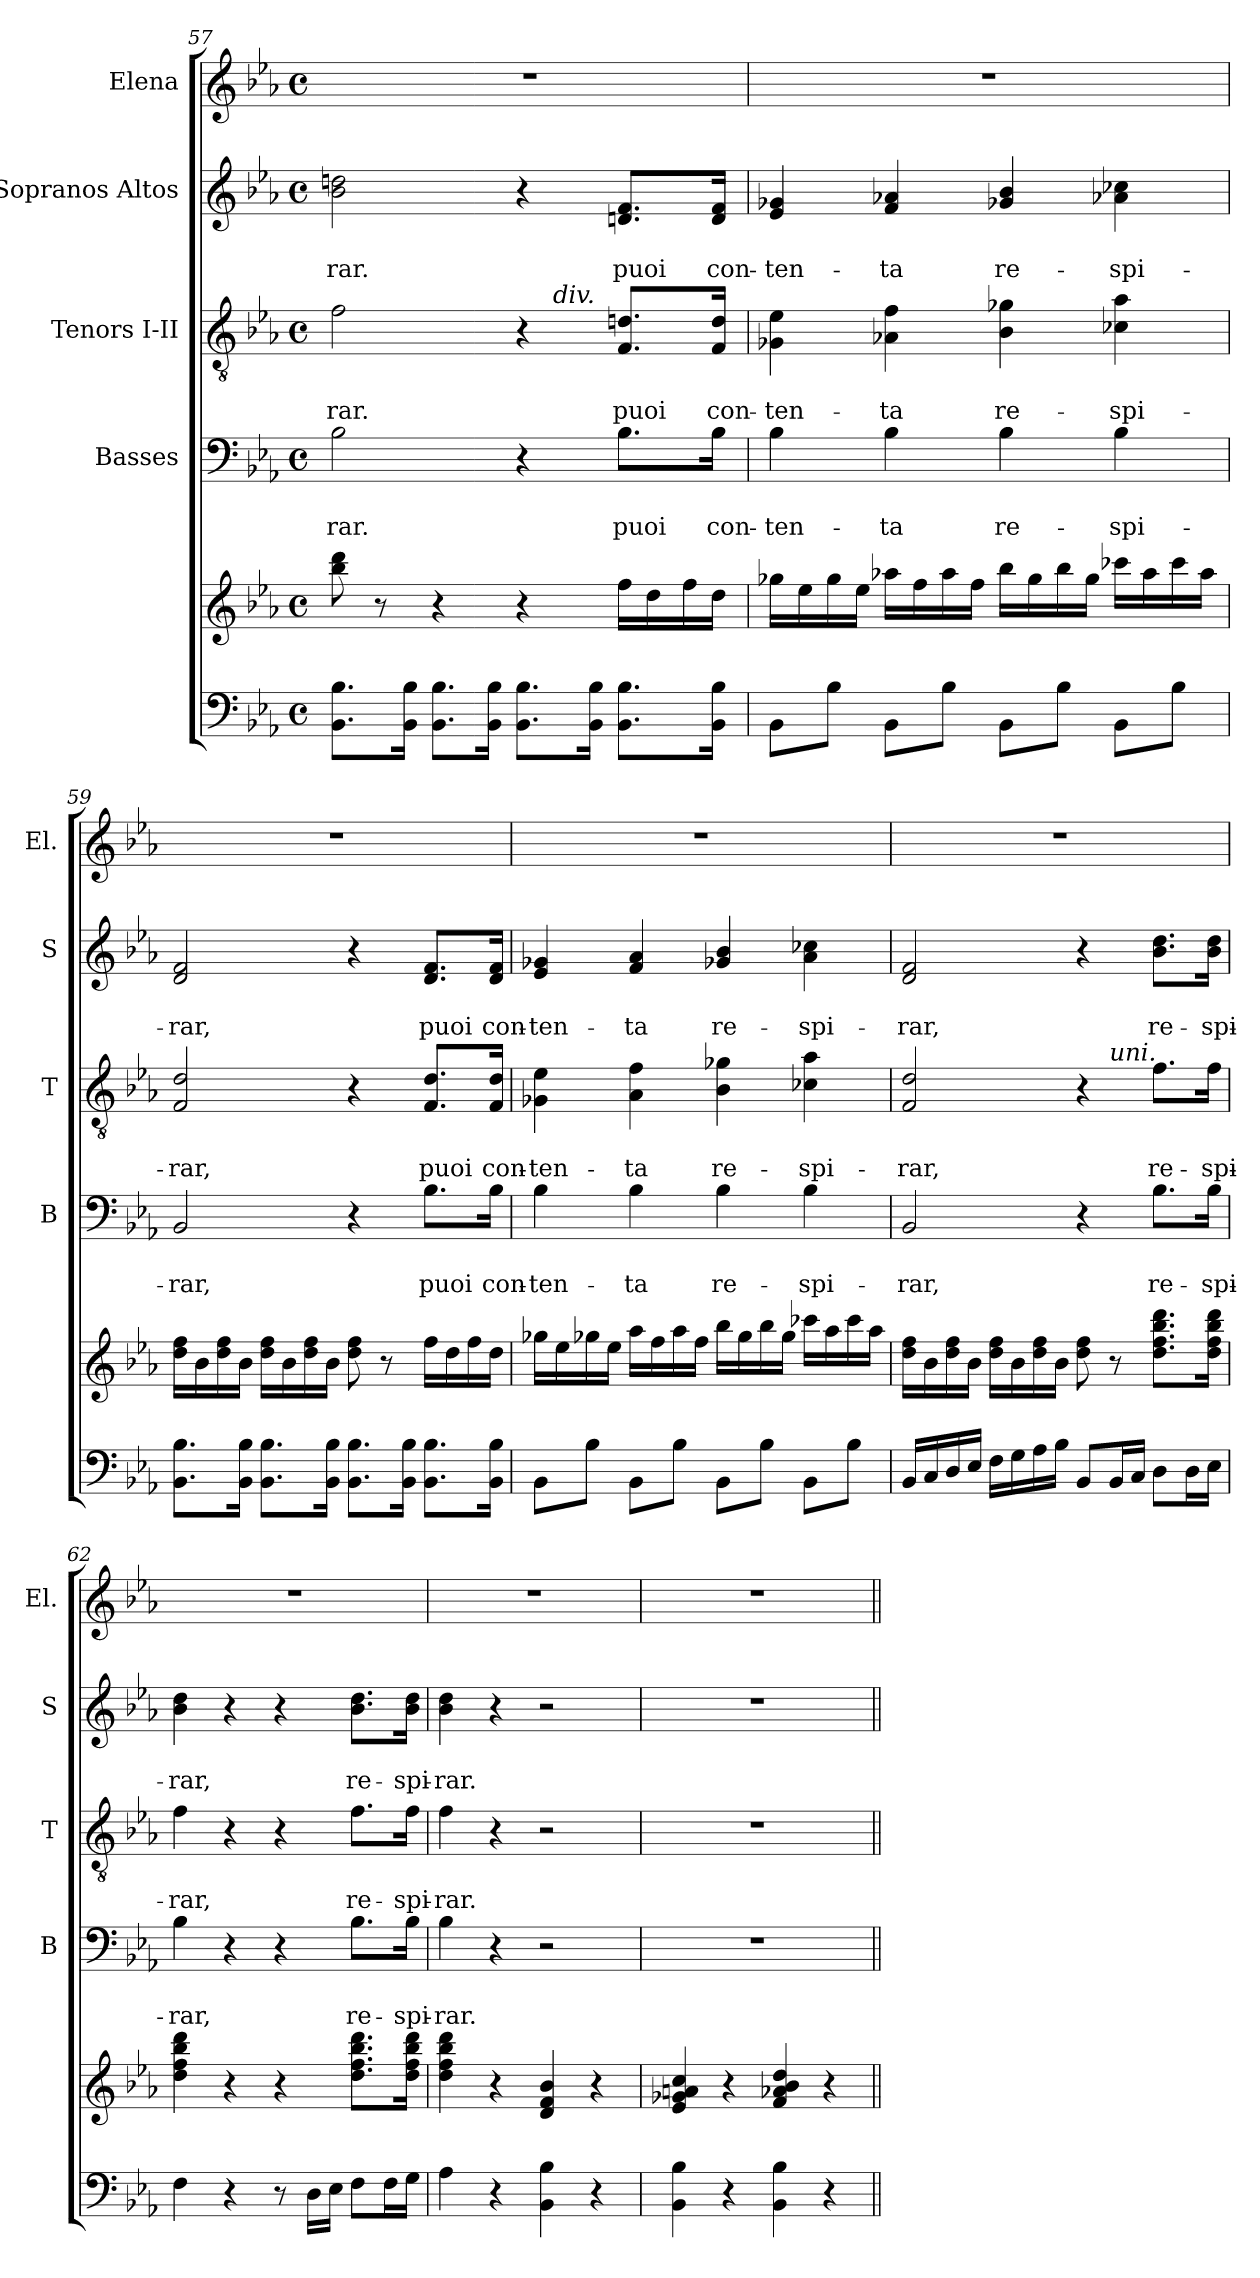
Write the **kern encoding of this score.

**kern	**kern	**kern	**text	**text	**kern	**text	**text	**kern	**text	**text	**kern
*part5	*part5	*part4	*part4	*part4	*part3	*part3	*part3	*part2	*part2	*part2	*part1
*staff6	*staff5	*staff4	*staff4	*staff4	*staff3	*staff3	*staff3	*staff2	*staff2	*staff2	*staff1
*	*	*I"Basses	*	*	*I"Tenors I-II	*	*	*I"Sopranos Altos	*	*	*I"Elena
*	*	*I'B	*	*	*I'T	*	*	*I'S	*	*	*I'El.
!!LO:LB:g=z
*clefF4	*clefG2	*clefF4	*	*	*clefGv2	*	*	*clefG2	*	*	*clefG2
*k[b-e-a-]	*k[b-e-a-]	*k[b-e-a-]	*	*	*k[b-e-a-]	*	*	*k[b-e-a-]	*	*	*k[b-e-a-]
*E-:	*E-:	*E-:	*	*	*E-:	*	*	*E-:	*	*	*E-:
*M4/4	*M4/4	*M4/4	*	*	*M4/4	*	*	*M4/4	*	*	*M4/4
*met(c)	*met(c)	*met(c)	*	*	*met(c)	*	*	*met(c)	*	*	*met(c)
=57	=57	=57	=57	=57	=57	=57	=57	=57	=57	=57	=57
*	*	*	*	*	*^	*	*	*	*	*	*
8.BB-\ 8.B-\L	8bb-\ 8ddd\	2B-\	.	-rar.	2f\	2ryy	.	-rar.	2b-\ 2ddn\	.	-rar.	1r
.	8r	.	.	.	.	.	.	.	.	.	.	.
16BB-\ 16B-\Jk	.	.	.	.	.	.	.	.	.	.	.	.
8.BB-\ 8.B-\L	4r	.	.	.	.	.	.	.	.	.	.	.
16BB-\ 16B-\Jk	.	.	.	.	.	.	.	.	.	.	.	.
8.BB-\ 8.B-\L	4r	4r	.	.	4r	16.ryy	.	.	4r	.	.	.
!	!	!	!	!	!	!LO:TX:a:i:t=div.	!	!	!	!	!	!
.	.	.	.	.	.	4ryy	.	.	.	.	.	.
16BB-\ 16B-\Jk	.	.	.	.	.	.	.	.	.	.	.	.
8.BB-\ 8.B-\L	16ff\LL	8.B-\L	.	puoi	8.F/ 8.dn/L	.	.	puoi	8.dn/ 8.f/L	.	puoi	.
.	16dd\	.	.	.	.	.	.	.	.	.	.	.
.	.	.	.	.	.	8ryy	.	.	.	.	.	.
.	16ff\	.	.	.	.	.	.	.	.	.	.	.
16BB-\ 16B-\Jk	16dd\JJ	16B-\Jk	.	con-	16F/ 16d/Jk	.	.	con-	16d/ 16f/Jk	.	con-	.
.	.	.	.	.	.	32ryy	.	.	.	.	.	.
*	*	*	*	*	*v	*v	*	*	*	*	*	*
=58	=58	=58	=58	=58	=58	=58	=58	=58	=58	=58	=58
8BB-\L	16gg-X\LL	4B-\	.	-ten-	4G-X\ 4e-\	.	-ten-	4e-/ 4g-X/	.	-ten-	1r
.	16ee-\	.	.	.	.	.	.	.	.	.	.
8B-\J	16gg-\	.	.	.	.	.	.	.	.	.	.
.	16ee-\JJ	.	.	.	.	.	.	.	.	.	.
8BB-\L	16aa-X\LL	4B-\	.	-ta	4A-X\ 4f\	.	-ta	4f/ 4a-X/	.	-ta	.
.	16ff\	.	.	.	.	.	.	.	.	.	.
8B-\J	16aa-\	.	.	.	.	.	.	.	.	.	.
.	16ff\JJ	.	.	.	.	.	.	.	.	.	.
8BB-\L	16bb-\LL	4B-\	.	re-	4B-\ 4g-X\	.	re-	4g-X/ 4b-/	.	re-	.
.	16gg-\	.	.	.	.	.	.	.	.	.	.
8B-\J	16bb-\	.	.	.	.	.	.	.	.	.	.
.	16gg-\JJ	.	.	.	.	.	.	.	.	.	.
8BB-\L	16ccc-X\LL	4B-\	.	-spi-	4c-X\ 4a-\	.	-spi-	4a-X\ 4cc-X\	.	-spi-	.
.	16aa-\	.	.	.	.	.	.	.	.	.	.
8B-\J	16ccc-\	.	.	.	.	.	.	.	.	.	.
.	16aa-\JJ	.	.	.	.	.	.	.	.	.	.
=59	=59	=59	=59	=59	=59	=59	=59	=59	=59	=59	=59
8.BB-\ 8.B-\L	16dd\ 16ff\LL	2BB-/	.	-rar,	2F/ 2d/	.	-rar,	2d/ 2f/	.	-rar,	1r
.	16b-\	.	.	.	.	.	.	.	.	.	.
.	16dd\ 16ff\	.	.	.	.	.	.	.	.	.	.
16BB-\ 16B-\Jk	16b-\JJ	.	.	.	.	.	.	.	.	.	.
8.BB-\ 8.B-\L	16dd\ 16ff\LL	.	.	.	.	.	.	.	.	.	.
.	16b-\	.	.	.	.	.	.	.	.	.	.
.	16dd\ 16ff\	.	.	.	.	.	.	.	.	.	.
16BB-\ 16B-\Jk	16b-\JJ	.	.	.	.	.	.	.	.	.	.
8.BB-\ 8.B-\L	8dd\ 8ff\	4r	.	.	4r	.	.	4r	.	.	.
.	8r	.	.	.	.	.	.	.	.	.	.
16BB-\ 16B-\Jk	.	.	.	.	.	.	.	.	.	.	.
8.BB-\ 8.B-\L	16ff\LL	8.B-\L	.	puoi	8.F/ 8.d/L	.	puoi	8.d/ 8.f/L	.	puoi	.
.	16dd\	.	.	.	.	.	.	.	.	.	.
.	16ff\	.	.	.	.	.	.	.	.	.	.
16BB-\ 16B-\Jk	16dd\JJ	16B-\Jk	.	con-	16F/ 16d/Jk	.	con-	16d/ 16f/Jk	.	con-	.
!!LO:PB:g=z
=60	=60	=60	=60	=60	=60	=60	=60	=60	=60	=60	=60
8BB-\L	16gg-X\LL	4B-\	.	-ten-	4G-X\ 4e-\	.	-ten-	4e-/ 4g-X/	.	-ten-	1r
.	16ee-\	.	.	.	.	.	.	.	.	.	.
8B-\J	16gg-X\	.	.	.	.	.	.	.	.	.	.
.	16ee-\JJ	.	.	.	.	.	.	.	.	.	.
8BB-\L	16aa-\LL	4B-\	.	-ta	4A-\ 4f\	.	-ta	4f/ 4a-/	.	-ta	.
.	16ff\	.	.	.	.	.	.	.	.	.	.
8B-\J	16aa-\	.	.	.	.	.	.	.	.	.	.
.	16ff\JJ	.	.	.	.	.	.	.	.	.	.
8BB-\L	16bb-\LL	4B-\	.	re-	4B-\ 4g-X\	.	re-	4g-X/ 4b-/	.	re-	.
.	16gg-\	.	.	.	.	.	.	.	.	.	.
8B-\J	16bb-\	.	.	.	.	.	.	.	.	.	.
.	16gg-\JJ	.	.	.	.	.	.	.	.	.	.
8BB-\L	16ccc-X\LL	4B-\	.	-spi-	4c-X\ 4a-\	.	-spi-	4a-\ 4cc-X\	.	-spi-	.
.	16aa-\	.	.	.	.	.	.	.	.	.	.
8B-\J	16ccc-\	.	.	.	.	.	.	.	.	.	.
.	16aa-\JJ	.	.	.	.	.	.	.	.	.	.
=61	=61	=61	=61	=61	=61	=61	=61	=61	=61	=61	=61
*	*	*	*	*	*^	*	*	*	*	*	*
16BB-/LL	16dd\ 16ff\LL	2BB-/	.	-rar,	2F/ 2d/	2ryy	.	-rar,	2d/ 2f/	.	-rar,	1r
16C/	16b-\	.	.	.	.	.	.	.	.	.	.	.
16D/	16dd\ 16ff\	.	.	.	.	.	.	.	.	.	.	.
16E-/JJ	16b-\JJ	.	.	.	.	.	.	.	.	.	.	.
16F\LL	16dd\ 16ff\LL	.	.	.	.	.	.	.	.	.	.	.
16G\	16b-\	.	.	.	.	.	.	.	.	.	.	.
16A-\	16dd\ 16ff\	.	.	.	.	.	.	.	.	.	.	.
16B-\JJ	16b-\JJ	.	.	.	.	.	.	.	.	.	.	.
8BB-/L	8dd\ 8ff\	4r	.	.	4r	8ryy	.	.	4r	.	.	.
!	!	!	!	!	!	!LO:TX:a:i:t=uni.	!	!	!	!	!	!
16BB-/L	8r	.	.	.	.	4.ryy	.	.	.	.	.	.
16C/JJ	.	.	.	.	.	.	.	.	.	.	.	.
8D\L	8.dd\ 8.ff\ 8.bb-\ 8.ddd\L	8.B-\L	.	re-	8.f\L	.	.	re-	8.b-\ 8.dd\L	.	re-	.
16D\L	.	.	.	.	.	.	.	.	.	.	.	.
16E-\JJ	16dd\ 16ff\ 16bb-\ 16ddd\Jk	16B-\Jk	.	-spi-	16f\Jk	.	.	-spi-	16b-\ 16dd\Jk	.	-spi-	.
*	*	*	*	*	*v	*v	*	*	*	*	*	*
=62	=62	=62	=62	=62	=62	=62	=62	=62	=62	=62	=62
4F\	4dd\ 4ff\ 4bb-\ 4ddd\	4B-\	.	-rar,	4f\	.	-rar,	4b-\ 4dd\	.	-rar,	1r
4r	4r	4r	.	.	4r	.	.	4r	.	.	.
8r	4r	4r	.	.	4r	.	.	4r	.	.	.
16D\LL	.	.	.	.	.	.	.	.	.	.	.
16E-\JJ	.	.	.	.	.	.	.	.	.	.	.
8F\L	8.dd\ 8.ff\ 8.bb-\ 8.ddd\L	8.B-\L	.	re-	8.f\L	.	re-	8.b-\ 8.dd\L	.	re-	.
16F\L	.	.	.	.	.	.	.	.	.	.	.
16G\JJ	16dd\ 16ff\ 16bb-\ 16ddd\Jk	16B-\Jk	.	-spi-	16f\Jk	.	-spi-	16b-\ 16dd\Jk	.	-spi-	.
=63	=63	=63	=63	=63	=63	=63	=63	=63	=63	=63	=63
4A-\	4dd\ 4ff\ 4bb-\ 4ddd\	4B-\	.	-rar.	4f\	.	-rar.	4b-\ 4dd\	.	-rar.	1r
4r	4r	4r	.	.	4r	.	.	4r	.	.	.
4BB-\ 4B-\	4d/ 4f/ 4b-/	2r	.	.	2r	.	.	2r	.	.	.
4r	4r	.	.	.	.	.	.	.	.	.	.
=64	=64	=64	=64	=64	=64	=64	=64	=64	=64	=64	=64
4BB-\ 4B-\	4e-/ 4g-X/ 4an/ 4cc/	1r	.	.	1r	.	.	1r	.	.	1r
4r	4r	.	.	.	.	.	.	.	.	.	.
4BB-\ 4B-\	4f/ 4a-X/ 4b-/ 4dd/	.	.	.	.	.	.	.	.	.	.
4r	4r	.	.	.	.	.	.	.	.	.	.
=||	=||	=||	=||	=||	=||	=||	=||	=||	=||	=||	=||
*-	*-	*-	*-	*-	*-	*-	*-	*-	*-	*-	*-
